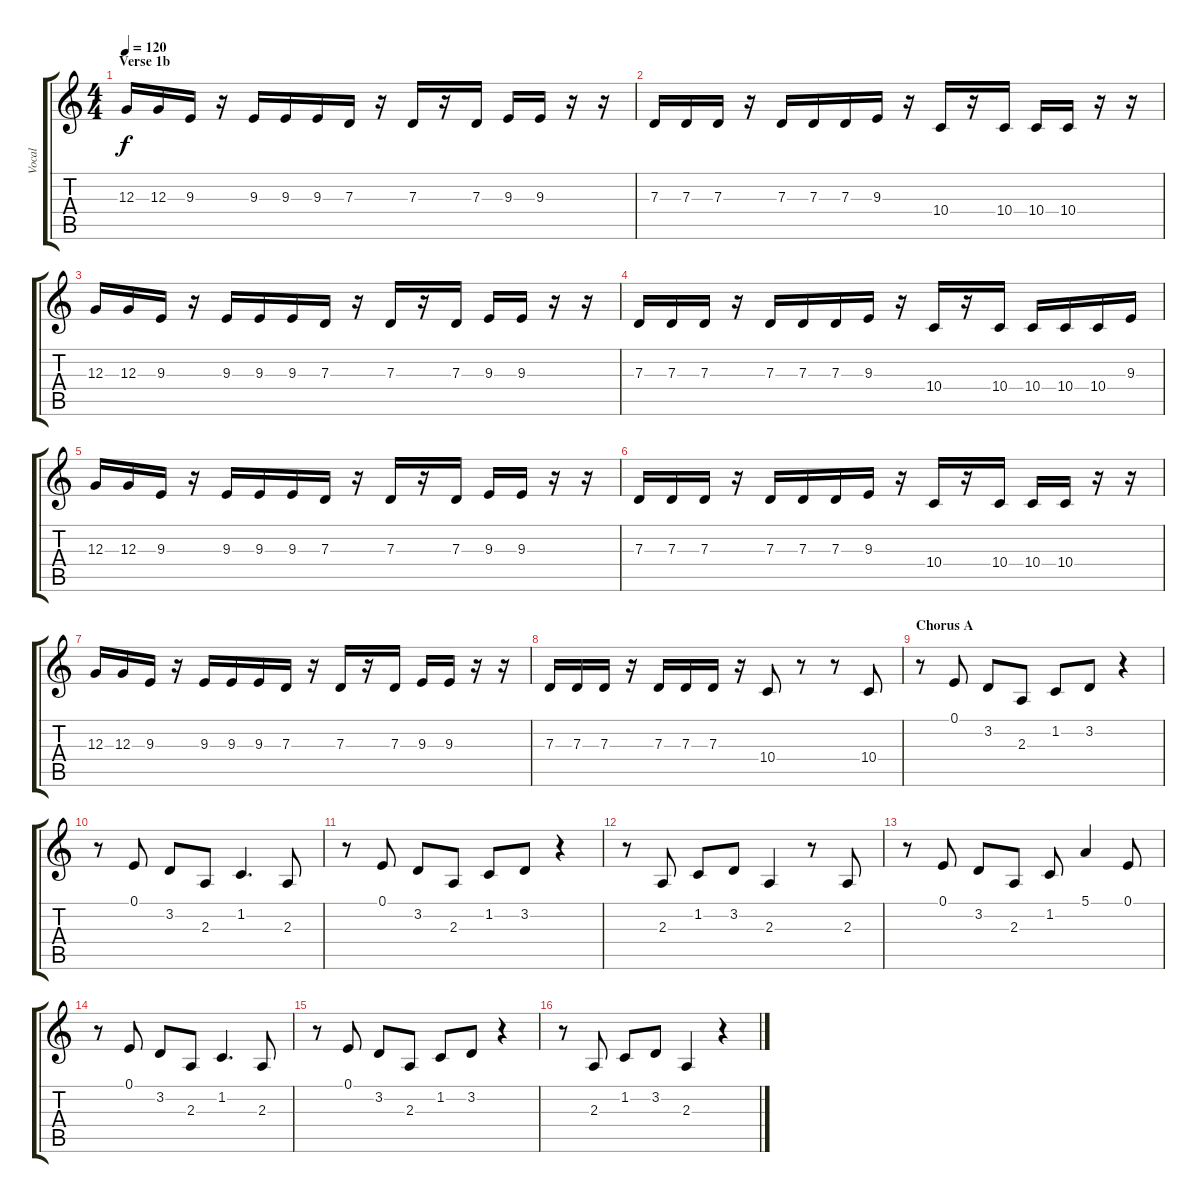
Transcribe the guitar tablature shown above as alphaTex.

\track ("Vocal" "Vocal") {instrument lead6voice}
\staff {score tabs}
\tuning (E4 B3 G3 D3 A2 E2) {hide}
\ts (4 4)
\section ("" "Verse 1b")
\tempo 120
\clef g2
\ks c
12.3.16{dy f} 12.3.16 9.3.16 r.16 9.3.16 9.3.16 9.3.16 7.3.16 r.16 7.3.16 r.16 7.3.16 9.3.16 9.3.16 r.16 r.16 |
7.3.16 7.3.16 7.3.16 r.16 7.3.16 7.3.16 7.3.16 9.3.16 r.16 10.4.16 r.16 10.4.16 10.4.16 10.4.16 r.16 r.16 |
12.3.16 12.3.16 9.3.16 r.16 9.3.16 9.3.16 9.3.16 7.3.16 r.16 7.3.16 r.16 7.3.16 9.3.16 9.3.16 r.16 r.16 |
7.3.16 7.3.16 7.3.16 r.16 7.3.16 7.3.16 7.3.16 9.3.16 r.16 10.4.16 r.16 10.4.16 10.4.16 10.4.16 10.4.16 9.3.16 |
12.3.16 12.3.16 9.3.16 r.16 9.3.16 9.3.16 9.3.16 7.3.16 r.16 7.3.16 r.16 7.3.16 9.3.16 9.3.16 r.16 r.16 |
7.3.16 7.3.16 7.3.16 r.16 7.3.16 7.3.16 7.3.16 9.3.16 r.16 10.4.16 r.16 10.4.16 10.4.16 10.4.16 r.16 r.16 |
12.3.16 12.3.16 9.3.16 r.16 9.3.16 9.3.16 9.3.16 7.3.16 r.16 7.3.16 r.16 7.3.16 9.3.16 9.3.16 r.16 r.16 |
7.3.16 7.3.16 7.3.16 r.16 7.3.16 7.3.16 7.3.16 r.16 10.4.8 r.8 r.8 10.4.8 |
\section ("" "Chorus A")
r.8 0.1.8 3.2.8 2.3.8 1.2.8 3.2.8 r.4 |
r.8 0.1.8 3.2.8 2.3.8 1.2.4{d} 2.3.8 |
r.8 0.1.8 3.2.8 2.3.8 1.2.8 3.2.8 r.4 |
r.8 2.3.8 1.2.8 3.2.8 2.3.4 r.8 2.3.8 |
r.8 0.1.8 3.2.8 2.3.8 1.2.8 5.1.4 0.1.8 |
r.8 0.1.8 3.2.8 2.3.8 1.2.4{d} 2.3.8 |
r.8 0.1.8 3.2.8 2.3.8 1.2.8 3.2.8 r.4 |
r.8 2.3.8 1.2.8 3.2.8 2.3.4 r.4
